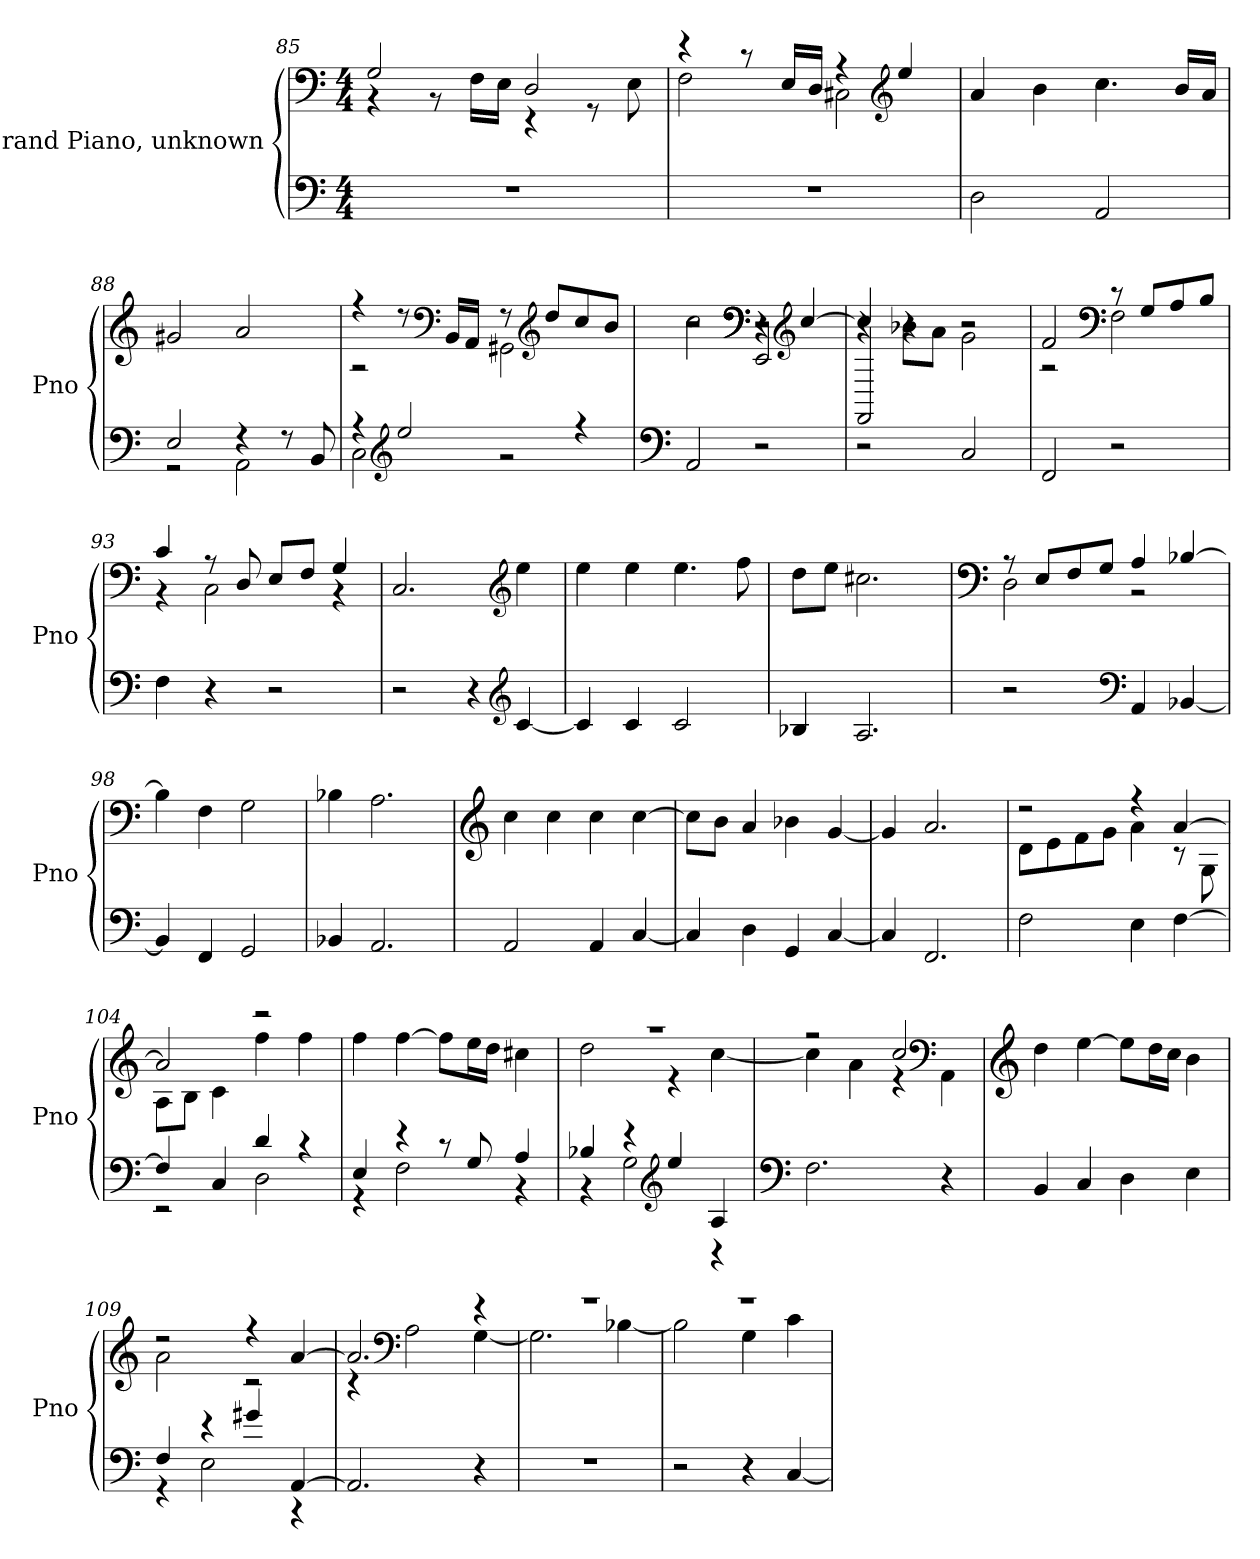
**kern	**kern
*part1	*part1
*staff2	*staff1
*I"Grand Piano, unknown	*
*I'Pno	*
*clefF4	*clefF4
*k[]	*k[]
*M4/4	*M4/4
=85	=85
*	*^
1r	2G/	4r
.	.	8r
.	.	16F\LL
.	.	16E\JJ
.	2D/	4r
.	.	8r
.	.	8E\
=86	=86	=86
1r	4r	2F\
.	8r	.
.	16E/LL	.
.	16D/JJ	.
.	4r	2C#X\
*	*clefG2	*
.	4ee/	.
*	*v	*v
=87	=87
2D\	4a/
.	4b\
2AA/	4.cc\
.	16b/LL
.	16a/JJ
=88	=88
*^	*
2E/	2r	2g#X/
4r	2AA\	2a/
8r	.	.
8BB/	.	.
!!LO:LB:g=z
=89	=89	=89
*	*	*^
4r	2C\	4r	2r
*clefG2	*	*	*
2ee/	.	8r	.
*	*	*clefF4	*
.	.	16BB/LL	.
.	.	16AA/JJ	.
.	2r	8r	2GG#X\
*	*	*clefG2	*
.	.	8dd/L	.
4r	.	8cc/	.
.	.	8b/J	.
*v	*v	*	*
*	*v	*v
=90	=90
*clefF4	*
*	*^
*	*	*^
2AA/	2r	2cc\	2r
*	*clefF4	*	*
2r	4r	2r	2EE/
*	*clefG2	*	*
.	[4cc/	.	.
=91	=91	=91	=91
2r	4cc/]	4r	2FF/
.	4r	8b-X\L	.
.	.	8a\J	.
2C/	2r	2g\	2r
*	*	*v	*v
=92	=92	=92
2FF/	2f/	2r
*	*clefF4	*
2r	8r	2F\
.	8G/L	.
.	8A/	.
.	8B/J	.
=93	=93	=93
4F\	4c/	4r
4r	8r	2C\
.	8D/	.
2r	8E/L	.
.	8F/J	.
.	4G/	4r
*	*v	*v
!!LO:LB:g=z
=94	=94
2r	2.C/
4r	.
*clefG2	*clefG2
[4c/	4ee\
=95	=95
4c/]	4ee\
4c/	4ee\
2c/	4.ee\
.	8ff\
=96	=96
4B-X/	8dd\L
.	8ee\J
2.A/	2.cc#X\
=97	=97
*	*clefF4
*	*^
2r	8r	2D\
.	8E/L	.
.	8F/	.
.	8G/J	.
*clefF4	*	*
4AA/	4A/	2r
[4BB-X/	[4B-X/	.
*	*v	*v
=98	=98
4BB-/]	4B-\]
4FF/	4F\
2GG/	2G\
=99	=99
4BB-X/	4B-X\
2.AA/	2.A\
=100	=100
*	*clefG2
2AA/	4cc\
.	4cc\
4AA/	4cc\
[4C/	[4cc\
=101	=101
4C/]	8cc\L]
.	8b\J
4D\	4a/
4GG/	4b-X\
[4C/	[4g/
!!LO:LB:g=z
=102	=102
4C/]	4g/]
2.FF/	2.a/
=103	=103
*	*^
2F\	2r	8d\L
.	.	8e\
.	.	8f\
.	.	8g\J
4E\	4r	4a\
[4F\	[4a/	8r
.	.	8G\
=104	=104	=104
*^	*	*
4F/]	2r	2a/]	8A\L
.	.	.	8B\J
4C/	.	.	4c\
4d/	2D\	2r	4ff\
4r	.	.	4ff\
*	*	*v	*v
=105	=105	=105
4E/	4r	4ff\
4r	2F\	[4ff\
8r	.	8ff\L]
8G/	.	16ee\L
.	.	16dd\JJ
4A/	4r	4cc#X\
=106	=106	=106
*	*	*^
4B-X/	4r	1r	2dd\
4r	2G\	.	.
*clefG2	*	*	*
4ee/	.	.	4r
4A/	4r	.	[4cc\
*v	*v	*	*
=107	=107	=107
*clefF4	*	*
2.F\	2r	4cc\]
.	.	4a\
.	2cc/	4r
*	*clefF4	*
4r	.	4AA\
*	*v	*v
=108	=108
*	*clefG2
4BB/	4dd\
4C/	[4ee\
4D\	8ee\L]
.	16dd\L
.	16cc\JJ
4E\	4b\
!!LO:PB:g=z
=109	=109
*^	*^
4F/	4r	2r	2a\
4r	2E\	.	.
4g#X/	.	4r	2r
[4AA/	4r	[4a/	.
*v	*v	*	*
=110	=110	=110
2.AA/]	2.a/]	4r
*	*clefF4	*
.	.	2A\
4r	4r	[4G\
=111	=111	=111
1r	1r	2.G\]
.	.	[4B-X\
=112	=112	=112
2r	1r	2B-\]
4r	.	4G\
[4C/	.	4c\
*	*v	*v
=	=
*-	*-
